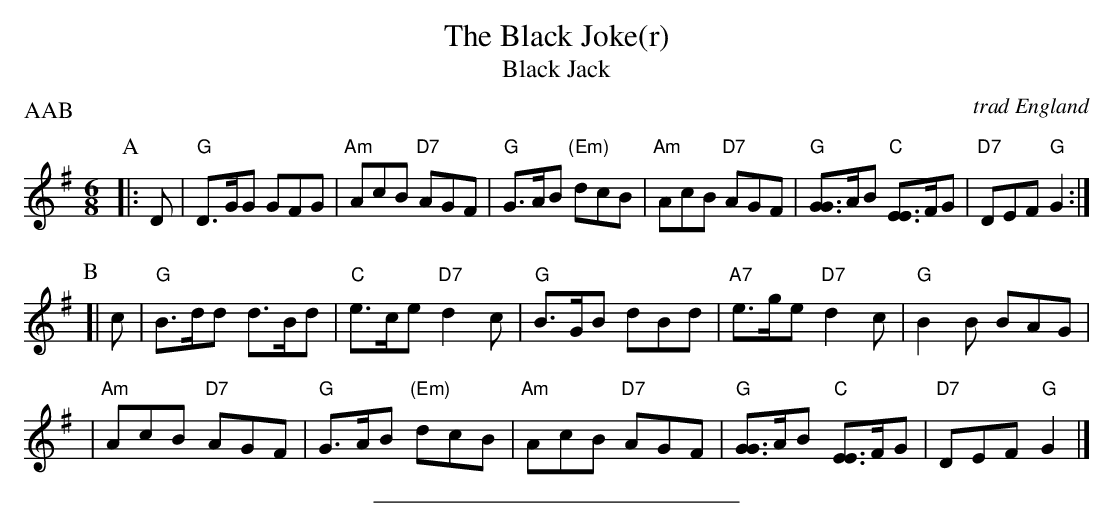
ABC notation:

X:1
T: The Black Joke(r)
T: Black Jack
O: trad England
M: 6/8
L: 1/8
P: AAB
K: G
P: A
|: D \
| "G"D>GG GFG | "Am"AcB "D7"AGF \
| "G"G>AB "(Em)"dcB | "Am"AcB "D7"AGF \
| "G"[GG]>AB "C"[EE]>FG | "D7"DEF "G"G2 :|
P: B
[| c \
| "G"B>dd d>Bd | "C"e>ce "D7"d2c \
| "G"B>GB dBd | "A7"e>ge "D7"d2c | "G"B2B BAG |
| "Am"AcB "D7"AGF | "G"G>AB "(Em)"dcB \
| "Am"AcB "D7"AGF | "G"[GG]>AB "C"[EE]>FG | "D7"DEF "G"G2 |]
%%sep 5 5 234
K:C
x8 x8 x8 x8 x8 x8 x8 x8 |
x8 x8 x8 x8 x8 x8 x8 x8 |
x8 x8 x8 x8 x8 x8 x8 x8 |
x8 x8 x8 x8 x8 x8 x8 x8 |
x8 x8 x8 x8 x8 x8 x8 x8 |
